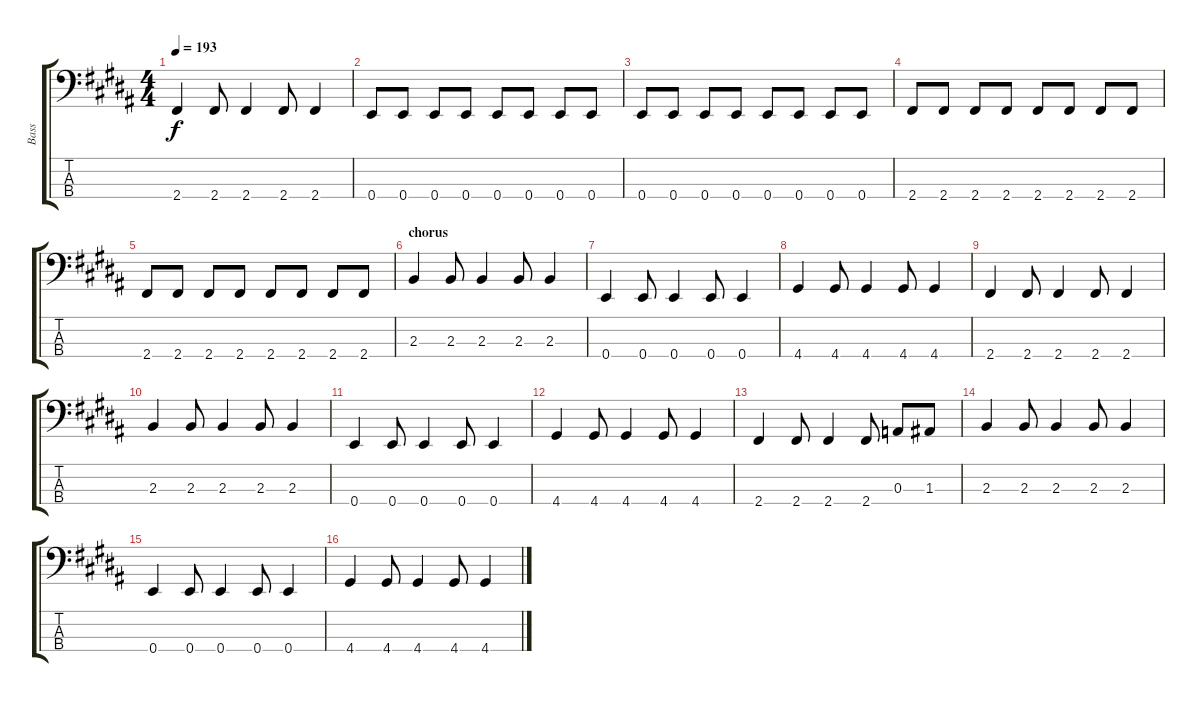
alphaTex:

\track ("Bass" "Bass") {instrument electricbasspick}
\staff {score tabs}
\tuning (G2 D2 A1 E1) {hide}
\ts (4 4)
\tempo 193
\clef f4
\ks b
2.4.4{dy f} 2.4.8 2.4.4 2.4.8 2.4.4 |
0.4.8 0.4.8 0.4.8 0.4.8 0.4.8 0.4.8 0.4.8 0.4.8 |
0.4.8 0.4.8 0.4.8 0.4.8 0.4.8 0.4.8 0.4.8 0.4.8 |
2.4.8 2.4.8 2.4.8 2.4.8 2.4.8 2.4.8 2.4.8 2.4.8 |
2.4.8 2.4.8 2.4.8 2.4.8 2.4.8 2.4.8 2.4.8 2.4.8 |
\section ("" "chorus")
2.3.4 2.3.8 2.3.4 2.3.8 2.3.4 |
0.4.4 0.4.8 0.4.4 0.4.8 0.4.4 |
4.4.4 4.4.8 4.4.4 4.4.8 4.4.4 |
2.4.4 2.4.8 2.4.4 2.4.8 2.4.4 |
2.3.4 2.3.8 2.3.4 2.3.8 2.3.4 |
0.4.4 0.4.8 0.4.4 0.4.8 0.4.4 |
4.4.4 4.4.8 4.4.4 4.4.8 4.4.4 |
2.4.4 2.4.8 2.4.4 2.4.8 0.3.8 1.3.8 |
2.3.4 2.3.8 2.3.4 2.3.8 2.3.4 |
0.4.4 0.4.8 0.4.4 0.4.8 0.4.4 |
4.4.4 4.4.8 4.4.4 4.4.8 4.4.4
